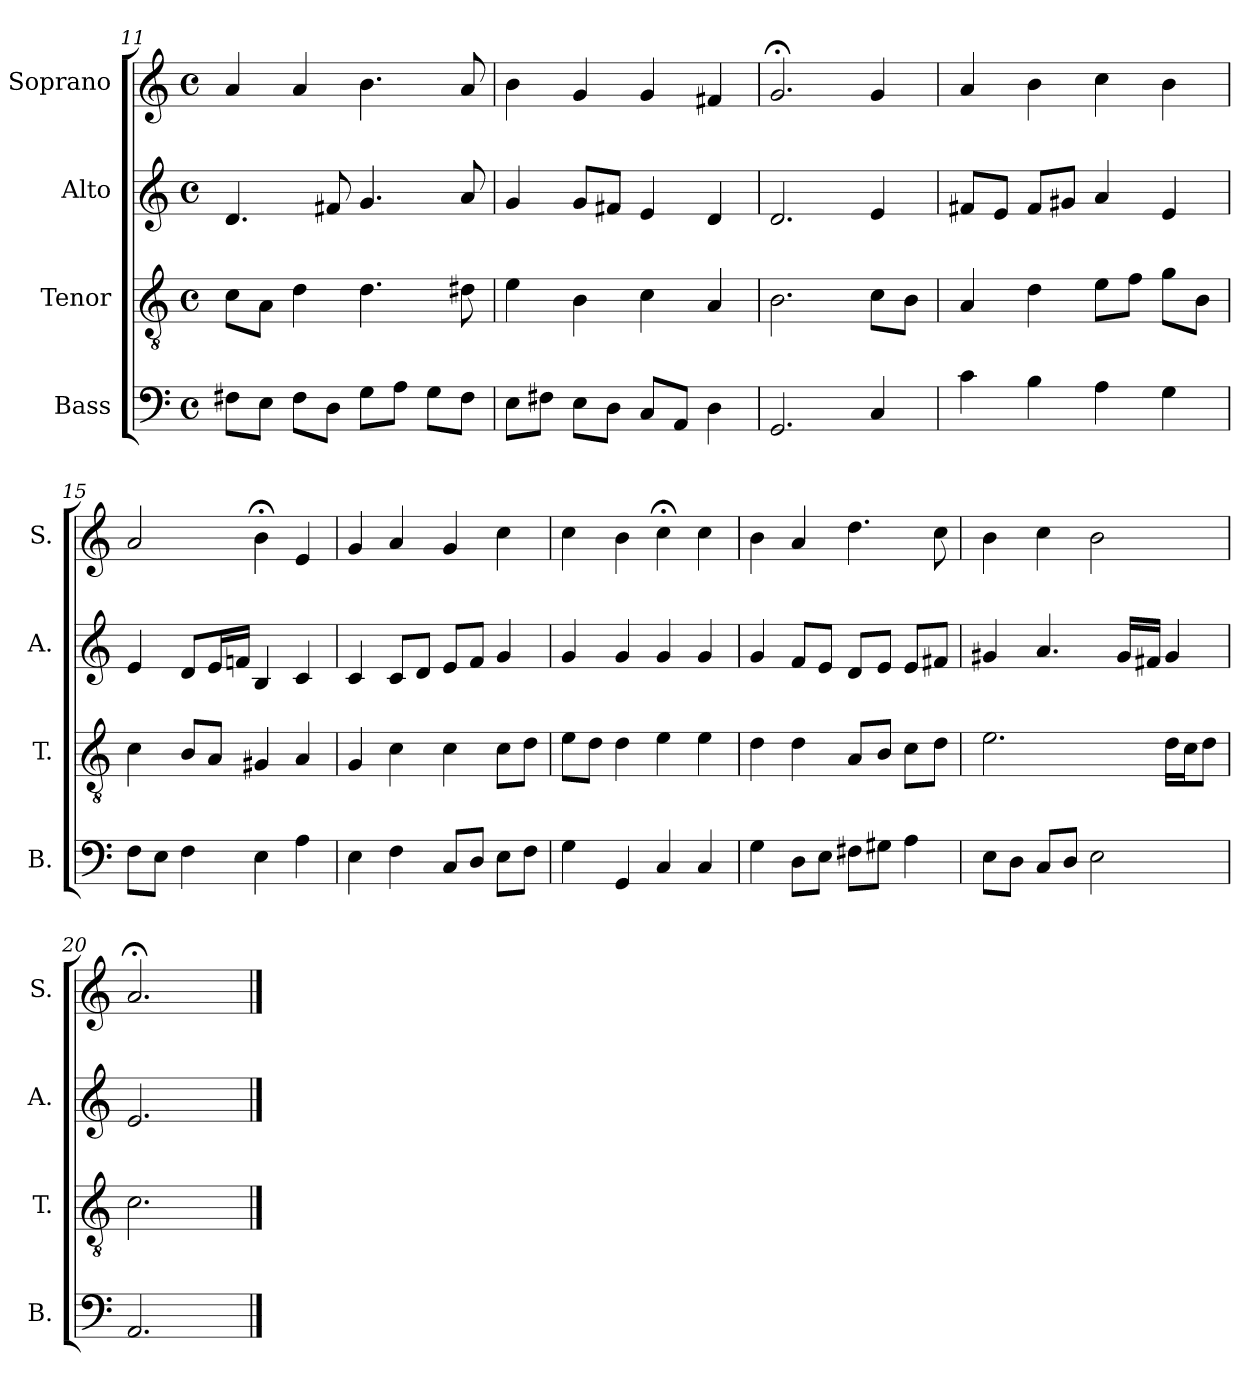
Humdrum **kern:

**kern	**kern	**kern	**kern
*part4	*part3	*part2	*part1
*staff4	*staff3	*staff2	*staff1
*I"Bass	*I"Tenor	*I"Alto	*I"Soprano
*I'B.	*I'T.	*I'A.	*I'S.
*clefF4	*clefGv2	*clefG2	*clefG2
*k[]	*k[]	*k[]	*k[]
*a:	*a:	*a:	*a:
*M4/4	*M4/4	*M4/4	*M4/4
*met(c)	*met(c)	*met(c)	*met(c)
=11	=11	=11	=11
8F#X\L	8c\L	4.d/	4a/
8E\J	8A\J	.	.
8F#\L	4d\	.	4a/
8D\J	.	8f#X/	.
8G\L	4.d\	4.g/	4.b\
8A\J	.	.	.
8G\L	.	.	.
8F#\J	8d#X\	8a/	8a/
!!LO:PB:g=z
=12	=12	=12	=12
8E\L	4e\	4g/	4b\
8F#X\J	.	.	.
8E\L	4B\	8g/L	4g/
8D\J	.	8f#X/J	.
8C/L	4c\	4e/	4g/
8AA/J	.	.	.
4D\	4A/	4d/	4f#X/
=13	=13	=13	=13
2.GG/	2.B\	2.d/	2.g;</
4C/	8c\L	4e/	4g/
.	8B\J	.	.
=14	=14	=14	=14
4c\	4A/	8f#X/L	4a/
.	.	8e/J	.
4B\	4d\	8f#/L	4b\
.	.	8g#X/J	.
4A\	8e\L	4a/	4cc\
.	8f\J	.	.
4G\	8g\L	4e/	4b\
.	8B\J	.	.
=15	=15	=15	=15
8F\L	4c\	4e/	2a/
8E\J	.	.	.
4F\	8B/L	8d/L	.
.	8A/J	16e/L	.
.	.	16fn/JJ	.
4E\	4G#X/	4B/	4b;<\
4A\	4A/	4c/	4e/
!!LO:LB:g=z
=16	=16	=16	=16
4E\	4G/	4c/	4g/
4F\	4c\	8c/L	4a/
.	.	8d/J	.
8C/L	4c\	8e/L	4g/
8D/J	.	8f/J	.
8E\L	8c\L	4g/	4cc\
8F\J	8d\J	.	.
=17	=17	=17	=17
4G\	8e\L	4g/	4cc\
.	8d\J	.	.
4GG/	4d\	4g/	4b\
4C/	4e\	4g/	4cc;<\
4C/	4e\	4g/	4cc\
=18	=18	=18	=18
4G\	4d\	4g/	4b\
8D\L	4d\	8f/L	4a/
8E\J	.	8e/J	.
8F#X\L	8A/L	8d/L	4.dd\
8G#X\J	8B/J	8e/J	.
4A\	8c\L	8e/L	.
.	8d\J	8f#X/J	8cc\
=19	=19	=19	=19
8E\L	2.e\	4g#X/	4b\
8D\J	.	.	.
8C/L	.	4.a/	4cc\
8D/J	.	.	.
2E\	.	.	2b\
.	.	16g#/LL	.
.	.	16f#X/JJ	.
.	16d\LL	4g#/	.
.	16c\J	.	.
.	8d\J	.	.
=20	=20	=20	=20
2.AA/	2.c\	2.e/	2.a;</
4ryy	4ryy	4ryy	4ryy
==	==	==	==
*-	*-	*-	*-
